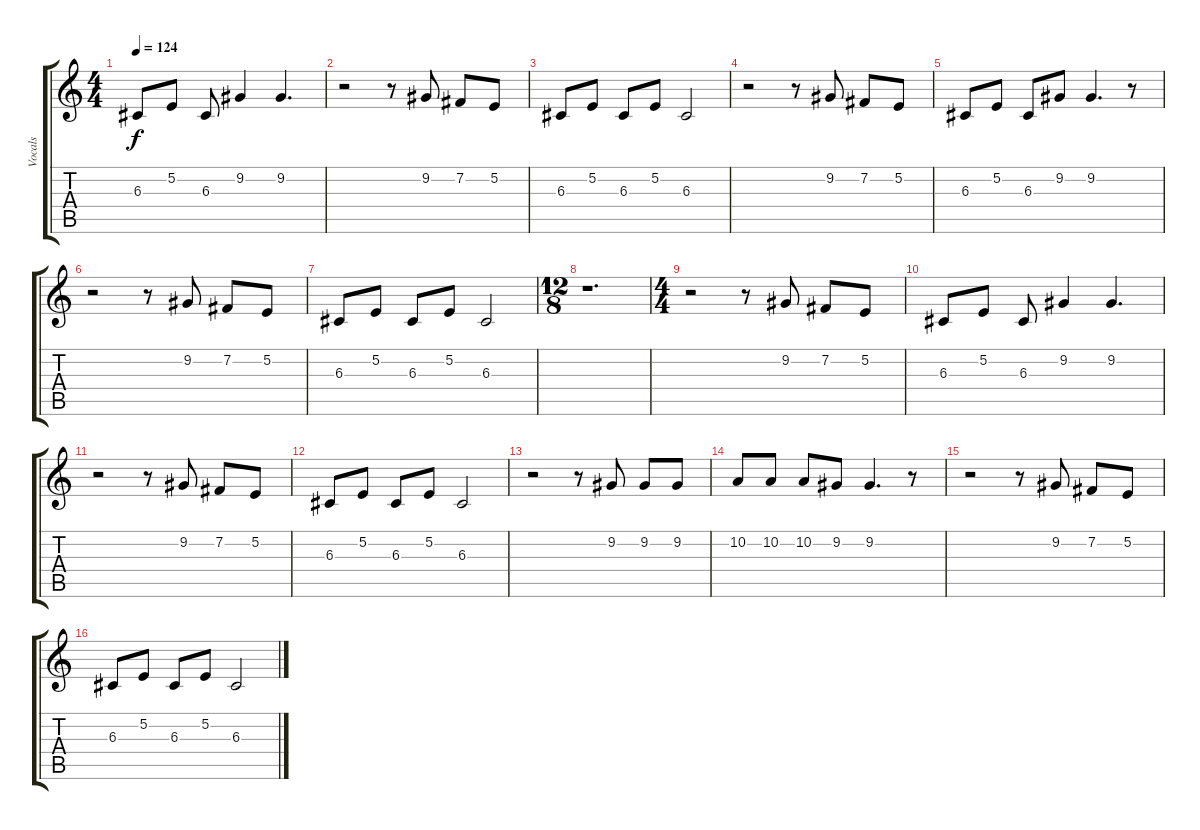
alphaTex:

\track ("Vocals" "Vocals") {instrument lead2sawtooth}
\staff {score tabs}
\tuning (E4 B3 G3 D3 A2 E2) {hide}
\ts (4 4)
\tempo 124
\clef g2
\ks c
6.3.8{dy f} 5.2.8 6.3.8 9.2.4 9.2.4{d} |
r.2 r.8 9.2.8 7.2.8 5.2.8 |
6.3.8 5.2.8 6.3.8 5.2.8 6.3.2 |
r.2 r.8 9.2.8 7.2.8 5.2.8 |
6.3.8 5.2.8 6.3.8 9.2.8 9.2.4{d} r.8 |
r.2 r.8 9.2.8 7.2.8 5.2.8 |
6.3.8 5.2.8 6.3.8 5.2.8 6.3.2 |
\ts (12 8)
r.1{d} |
\ts (4 4)
r.2 r.8 9.2.8 7.2.8 5.2.8 |
6.3.8 5.2.8 6.3.8 9.2.4 9.2.4{d} |
r.2 r.8 9.2.8 7.2.8 5.2.8 |
6.3.8 5.2.8 6.3.8 5.2.8 6.3.2 |
r.2 r.8 9.2.8 9.2.8 9.2.8 |
10.2.8 10.2.8 10.2.8 9.2.8 9.2.4{d} r.8 |
r.2 r.8 9.2.8 7.2.8 5.2.8 |
6.3.8 5.2.8 6.3.8 5.2.8 6.3.2
